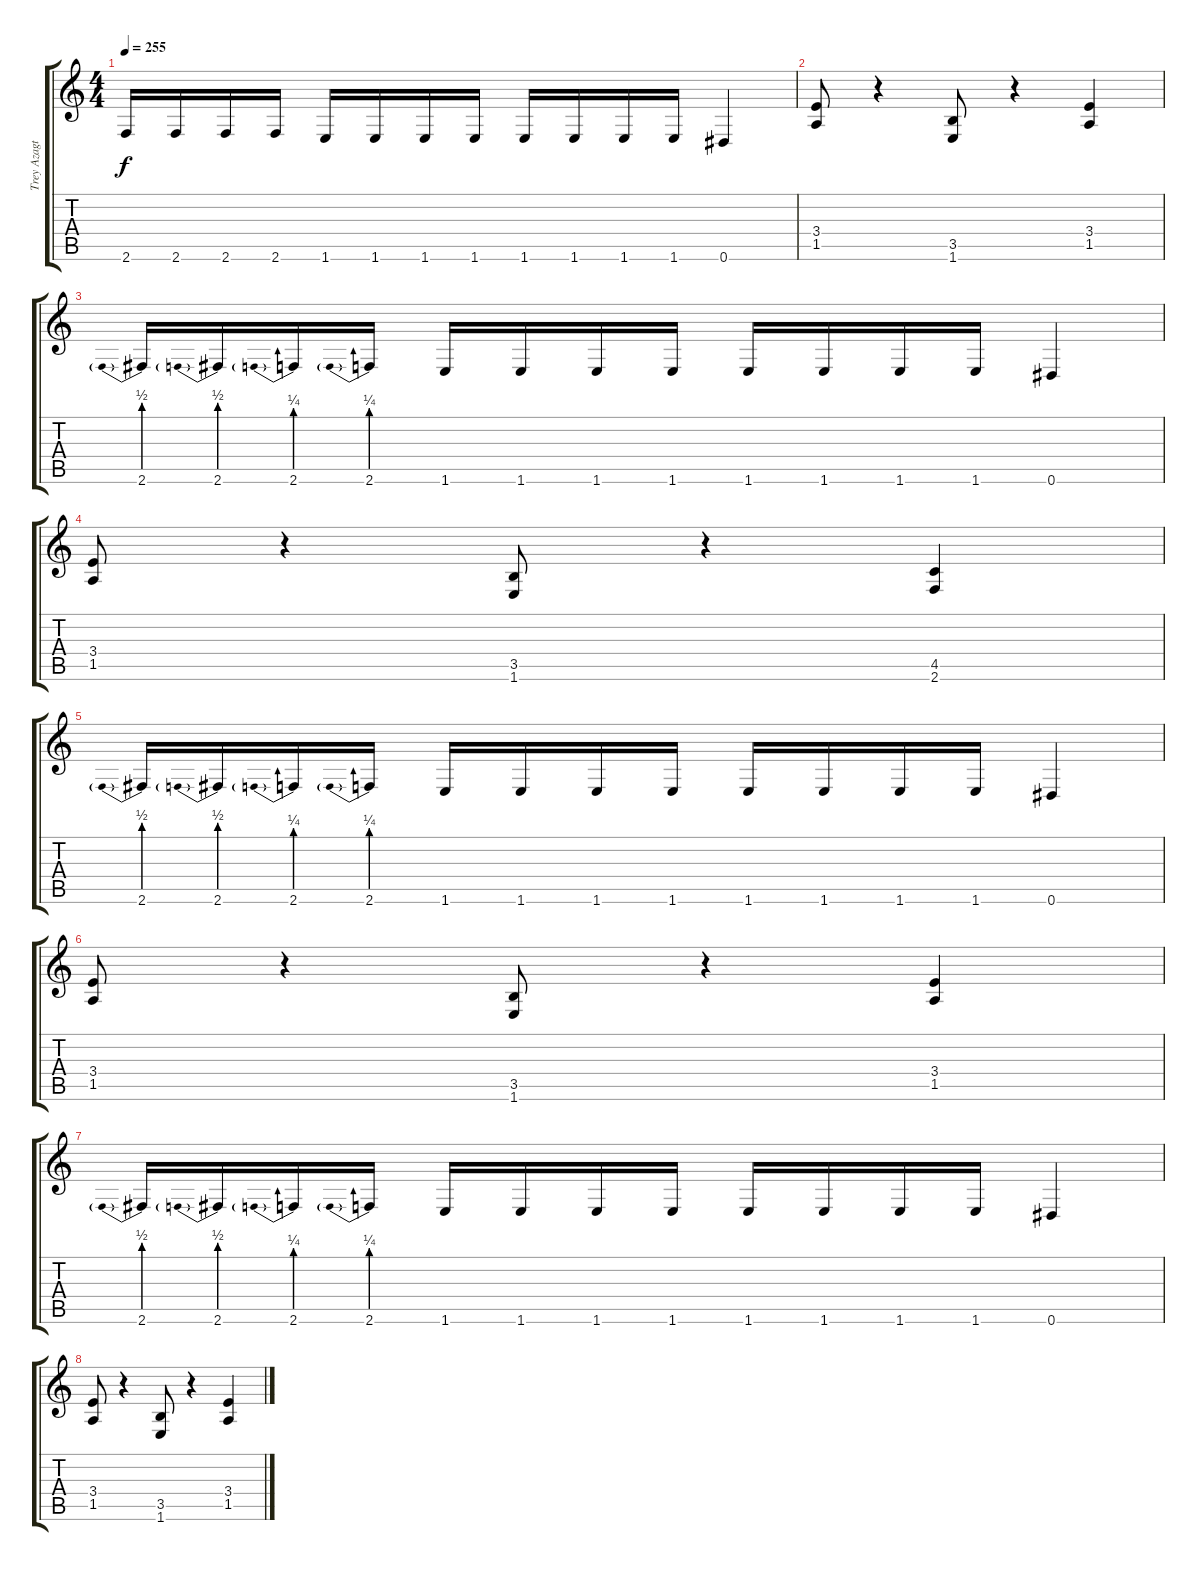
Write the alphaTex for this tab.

\track ("Trey Azagthoth" "Trey Azagt") {instrument overdrivenguitar}
\staff {score tabs}
\tuning (Eb4 Bb3 Gb3 Db3 Ab2 Eb2) {hide}
\ts (4 4)
\tempo 255
\clef g2
\ks c
2.6.16{dy f} 2.6.16 2.6.16 2.6.16 1.6.16 1.6.16 1.6.16 1.6.16 1.6.16 1.6.16 1.6.16 1.6.16 0.6.4 |
(3.4 1.5).8 r.4 (3.5 1.6).8 r.4 (3.4 1.5).4 |
2.6{be (prebend 0 2 60 2)}.16 2.6{be (prebend 0 2 60 2)}.16 2.6{be (prebend 0 1 60 1)}.16 2.6{be (prebend 0 1 60 1)}.16 1.6.16 1.6.16 1.6.16 1.6.16 1.6.16 1.6.16 1.6.16 1.6.16 0.6.4 |
(3.4 1.5).8 r.4 (3.5 1.6).8 r.4 (4.5 2.6).4 |
2.6{be (prebend 0 2 60 2)}.16 2.6{be (prebend 0 2 60 2)}.16 2.6{be (prebend 0 1 60 1)}.16 2.6{be (prebend 0 1 60 1)}.16 1.6.16 1.6.16 1.6.16 1.6.16 1.6.16 1.6.16 1.6.16 1.6.16 0.6.4 |
(3.4 1.5).8 r.4 (3.5 1.6).8 r.4 (3.4 1.5).4 |
2.6{be (prebend 0 2 60 2)}.16 2.6{be (prebend 0 2 60 2)}.16 2.6{be (prebend 0 1 60 1)}.16 2.6{be (prebend 0 1 60 1)}.16 1.6.16 1.6.16 1.6.16 1.6.16 1.6.16 1.6.16 1.6.16 1.6.16 0.6.4 |
(3.4 1.5).8 r.4 (3.5 1.6).8 r.4 (3.4 1.5).4
